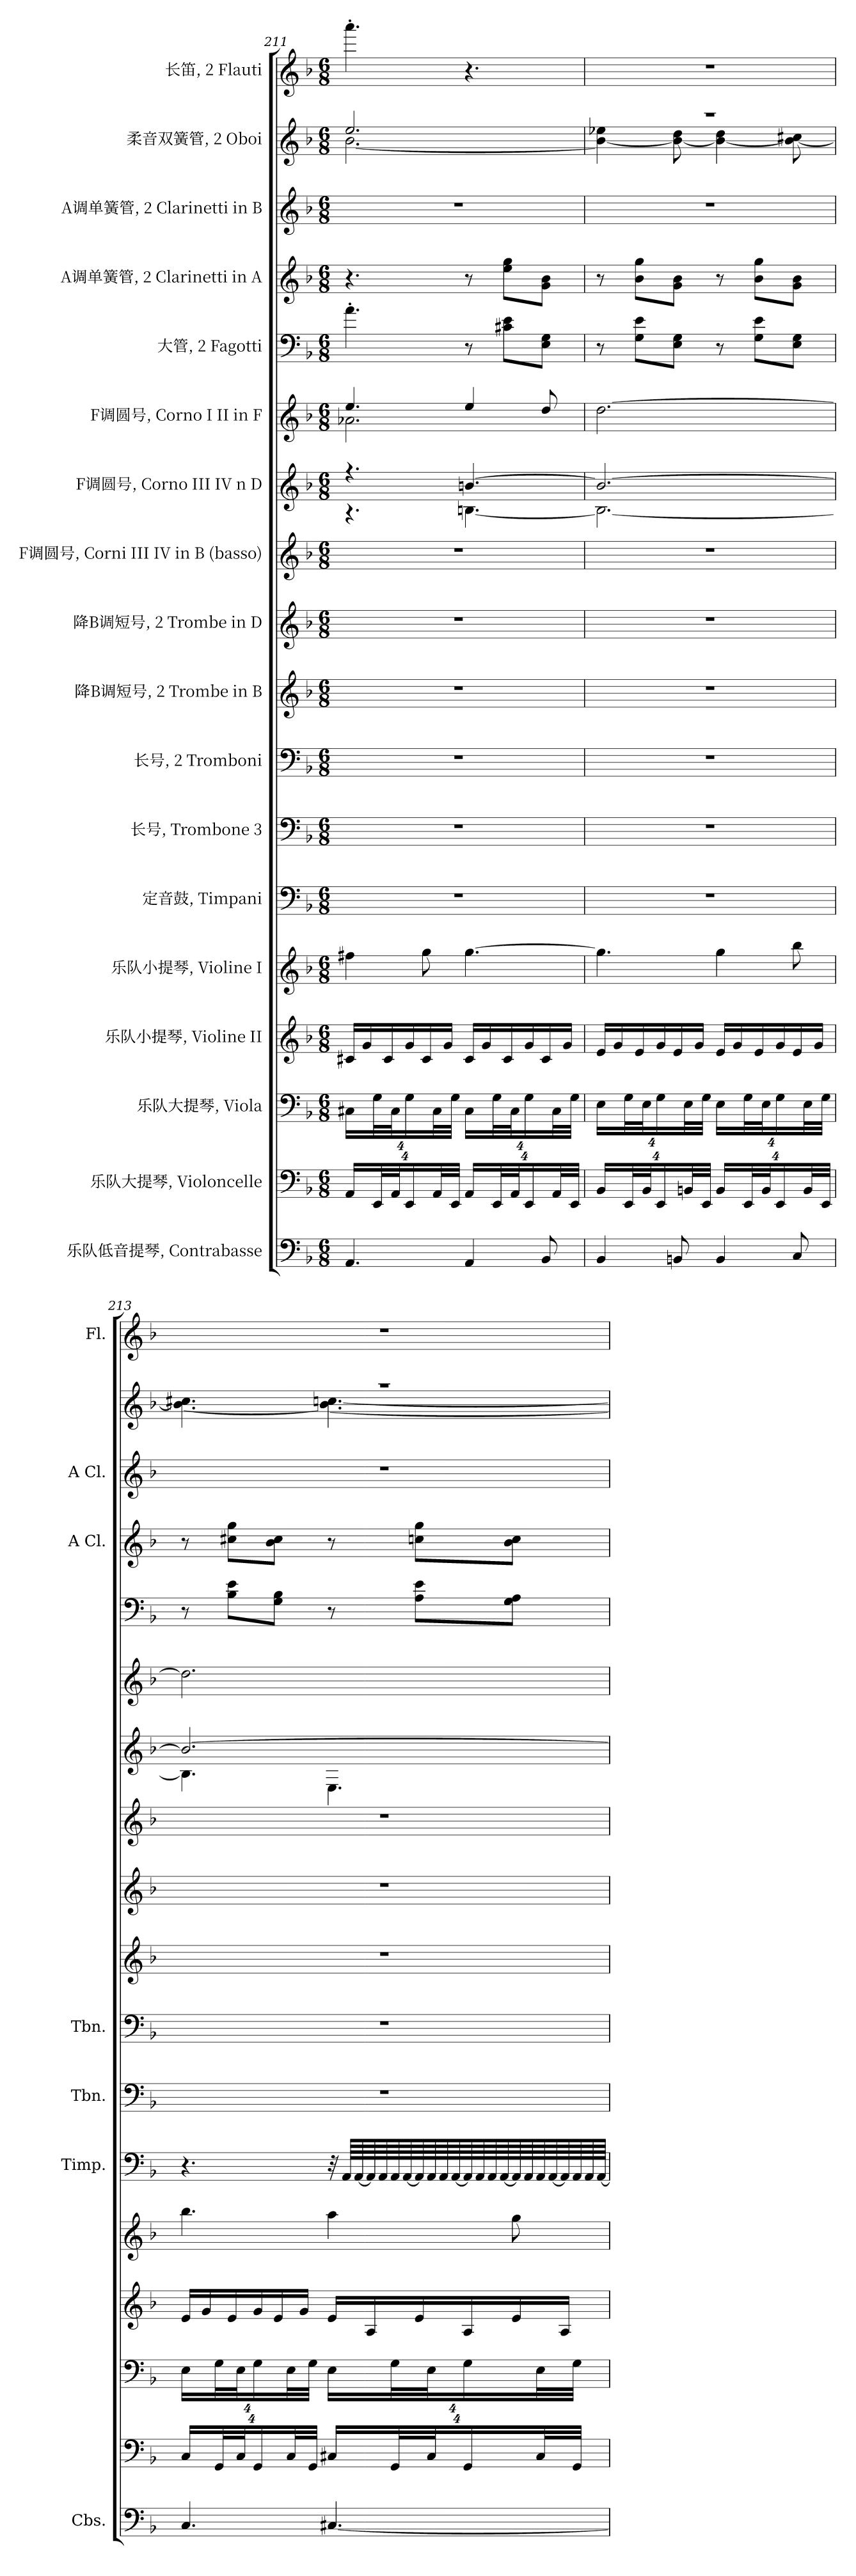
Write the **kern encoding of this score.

**kern	**kern	**kern	**kern	**kern	**kern	**kern	**kern	**kern	**kern	**kern	**kern	**kern	**kern	**kern	**kern	**kern	**kern
*part18	*part17	*part16	*part15	*part14	*part13	*part12	*part11	*part10	*part9	*part8	*part7	*part6	*part5	*part4	*part3	*part2	*part1
*staff18	*staff17	*staff16	*staff15	*staff14	*staff13	*staff12	*staff11	*staff10	*staff9	*staff8	*staff7	*staff6	*staff5	*staff4	*staff3	*staff2	*staff1
*I"乐队低音提琴, Contrabasse	*I"乐队大提琴, Violoncelle	*I"乐队大提琴, Viola	*I"乐队小提琴, Violine II	*I"乐队小提琴, Violine I	*I"定音鼓, Timpani	*I"长号, Trombone 3	*I"长号, 2 Tromboni	*I"降B调短号, 2 Trombe in B	*I"降B调短号, 2 Trombe in D	*I"F调圆号, Corni III IV in B (basso)	*I"F调圆号, Corno III IV n D	*I"F调圆号, Corno I II in F	*I"大管, 2 Fagotti	*I"A调单簧管, 2 Clarinetti in A	*I"A调单簧管, 2 Clarinetti in B	*I"柔音双簧管, 2 Oboi	*I"长笛, 2 Flauti
*I'Cbs.	*	*	*	*	*I'Timp.	*I'Tbn.	*I'Tbn.	*	*	*	*	*	*	*I'A Cl.	*I'A Cl.	*	*I'Fl.
*clefF4	*clefF4	*clefF4	*clefG2	*clefG2	*clefF4	*clefF4	*clefF4	*clefG2	*clefG2	*clefG2	*clefG2	*clefG2	*clefF4	*clefG2	*clefG2	*clefG2	*clefG2
*ITrd7c12	*	*	*	*	*	*	*	*ITrd1c2	*ITrd1c2	*ITrd4c7	*ITrd4c7	*ITrd4c7	*	*ITrd2c3	*ITrd2c3	*ITrd2c3	*
*k[b-]	*k[b-]	*k[b-]	*k[b-]	*k[b-]	*k[b-]	*k[b-]	*k[b-]	*k[b-e-a-]	*k[b-e-a-]	*k[b-e-]	*k[b-e-]	*k[b-e-]	*k[b-]	*k[f#c#]	*k[f#c#]	*k[f#c#]	*k[b-]
*M6/8	*M6/8	*M6/8	*M6/8	*M6/8	*M6/8	*M6/8	*M6/8	*M6/8	*M6/8	*M6/8	*M6/8	*M6/8	*M6/8	*M6/8	*M6/8	*M6/8	*M6/8
*MM91	*MM91	*MM91	*MM91	*MM91	*MM91	*MM91	*MM91	*MM91	*MM91	*MM91	*MM91	*MM91	*MM91	*MM91	*MM91	*MM91	*MM91
*	*Xbrackettup	*Xbrackettup	*	*	*	*	*	*	*	*	*	*	*	*	*	*	*
=211	=211	=211	=211	=211	=211	=211	=211	=211	=211	=211	=211	=211	=211	=211	=211	=211	=211
*	*	*	*	*	*	*	*	*	*	*	*^	*^	*	*	*	*^	*
4.AAA/	32%3AA/L	32%3C#X\L	16c#X/LL	4ff#X\	2.r	2.r	2.r	2.r	2.r	2.r	4.r	4.r	4.a/	2.d-X\	4.a'\	4.r	2.r	2.cc#/	[2.g\	4.aaa'\
.	.	.	16g/	.	.	.	.	.	.	.	.	.	.	.	.	.	.	.	.	.
.	64%3EE/L	64%3G\L	.	.	.	.	.	.	.	.	.	.	.	.	.	.	.	.	.	.
.	.	.	16c#/	.	.	.	.	.	.	.	.	.	.	.	.	.	.	.	.	.
.	64%3AA/J	64%3C#\J	.	.	.	.	.	.	.	.	.	.	.	.	.	.	.	.	.	.
.	32%3EE/	32%3G\	16g/	.	.	.	.	.	.	.	.	.	.	.	.	.	.	.	.	.
.	.	.	16c#/	8gg\	.	.	.	.	.	.	.	.	.	.	.	.	.	.	.	.
.	64%3AA/L	64%3C#\L	.	.	.	.	.	.	.	.	.	.	.	.	.	.	.	.	.	.
.	.	.	16g/JJ	.	.	.	.	.	.	.	.	.	.	.	.	.	.	.	.	.
.	64%3EE/JJ	64%3G\JJ	.	.	.	.	.	.	.	.	.	.	.	.	.	.	.	.	.	.
*	*	*	*	*	*	*	*	*	*	*	*	*	*	*	*	*	*	*	*	*MM93
4AAA/	32%3AA/L	32%3C#\L	16c#/LL	[4.gg\	.	.	.	.	.	.	[4.en/	[4.En\	4a/	.	8r	8r	.	.	.	4.r
.	.	.	16g/	.	.	.	.	.	.	.	.	.	.	.	.	.	.	.	.	.
.	64%3EE/L	64%3G\L	.	.	.	.	.	.	.	.	.	.	.	.	.	.	.	.	.	.
.	.	.	16c#/	.	.	.	.	.	.	.	.	.	.	.	8c#X\ 8e\L	8cc#\ 8ee\L	.	.	.	.
.	64%3AA/J	64%3C#\J	.	.	.	.	.	.	.	.	.	.	.	.	.	.	.	.	.	.
.	32%3EE/	32%3G\	16g/	.	.	.	.	.	.	.	.	.	.	.	.	.	.	.	.	.
8BBB-/	.	.	16c#/	.	.	.	.	.	.	.	.	.	8g/	.	8E\ 8G\J	8e\ 8g\J	.	.	.	.
.	64%3AA/L	64%3C#\L	.	.	.	.	.	.	.	.	.	.	.	.	.	.	.	.	.	.
.	.	.	16g/JJ	.	.	.	.	.	.	.	.	.	.	.	.	.	.	.	.	.
.	64%3EE/JJ	64%3G\JJ	.	.	.	.	.	.	.	.	.	.	.	.	.	.	.	.	.	.
*	*	*	*	*	*	*	*	*	*	*	*	*	*v	*v	*	*	*	*	*	*
=212	=212	=212	=212	=212	=212	=212	=212	=212	=212	=212	=212	=212	=212	=212	=212	=212	=212	=212	=212
*	*	*	*	*	*	*	*	*	*	*	*	*	*	*	*	*	*	*	*MM91
4BBB-/	32%3BB-/L	32%3E\L	16e/LL	4.gg\]	2.r	2.r	2.r	2.r	2.r	2.r	2.e/_	2.E\_	[2.g\	8r	8r	2.r	2.r	4g\_ 4ccn\	2.r
.	.	.	16g/	.	.	.	.	.	.	.	.	.	.	.	.	.	.	.	.
.	64%3EE/L	64%3G\L	.	.	.	.	.	.	.	.	.	.	.	.	.	.	.	.	.
.	.	.	16e/	.	.	.	.	.	.	.	.	.	.	8G\ 8e\L	8g\ 8ee\L	.	.	.	.
.	64%3BB-/J	64%3E\J	.	.	.	.	.	.	.	.	.	.	.	.	.	.	.	.	.
.	32%3EE/	32%3G\	16g/	.	.	.	.	.	.	.	.	.	.	.	.	.	.	.	.
8BBBn/	.	.	16e/	.	.	.	.	.	.	.	.	.	.	8E\ 8G\J	8e\ 8g\J	.	.	8g\_ 8b\	.
.	64%3BBn/L	64%3E\L	.	.	.	.	.	.	.	.	.	.	.	.	.	.	.	.	.
.	.	.	16g/JJ	.	.	.	.	.	.	.	.	.	.	.	.	.	.	.	.
.	64%3EE/JJ	64%3G\JJ	.	.	.	.	.	.	.	.	.	.	.	.	.	.	.	.	.
4BBB/	32%3BB/L	32%3E\L	16e/LL	4gg\	.	.	.	.	.	.	.	.	.	8r	8r	.	.	4g\_ 4b\	.
.	.	.	16g/	.	.	.	.	.	.	.	.	.	.	.	.	.	.	.	.
.	64%3EE/L	64%3G\L	.	.	.	.	.	.	.	.	.	.	.	.	.	.	.	.	.
.	.	.	16e/	.	.	.	.	.	.	.	.	.	.	8G\ 8e\L	8g\ 8ee\L	.	.	.	.
.	64%3BB/J	64%3E\J	.	.	.	.	.	.	.	.	.	.	.	.	.	.	.	.	.
.	32%3EE/	32%3G\	16g/	.	.	.	.	.	.	.	.	.	.	.	.	.	.	.	.
8CC/	.	.	16e/	8bb-\	.	.	.	.	.	.	.	.	.	8E\ 8G\J	8e\ 8g\J	.	.	8g\_ 8a#X\	.
.	64%3BB/L	64%3E\L	.	.	.	.	.	.	.	.	.	.	.	.	.	.	.	.	.
.	.	.	16g/JJ	.	.	.	.	.	.	.	.	.	.	.	.	.	.	.	.
.	64%3EE/JJ	64%3G\JJ	.	.	.	.	.	.	.	.	.	.	.	.	.	.	.	.	.
!!LO:PB:g=z
=213	=213	=213	=213	=213	=213	=213	=213	=213	=213	=213	=213	=213	=213	=213	=213	=213	=213	=213	=213
*	*	*	*	*	*	*	*	*	*	*	*	*	*	*	*	*	*	*	*MM91
4.CC/	32%3C/L	32%3E\L	16e/LL	4.bb-\	4.r	2.r	2.r	2.r	2.r	2.r	2.e/_	4.E\]	2.g\]	8r	8r	2.r	2.r	4.g\_ 4.a#X\	2.r
.	.	.	16g/	.	.	.	.	.	.	.	.	.	.	.	.	.	.	.	.
.	64%3GG/L	64%3G\L	.	.	.	.	.	.	.	.	.	.	.	.	.	.	.	.	.
.	.	.	16e/	.	.	.	.	.	.	.	.	.	.	8B-\ 8e\L	8a#X\ 8ee\L	.	.	.	.
.	64%3C/J	64%3E\J	.	.	.	.	.	.	.	.	.	.	.	.	.	.	.	.	.
.	32%3GG/	32%3G\	16g/	.	.	.	.	.	.	.	.	.	.	.	.	.	.	.	.
.	.	.	16e/	.	.	.	.	.	.	.	.	.	.	8G\ 8B-\J	8g\ 8a#\J	.	.	.	.
.	64%3C/L	64%3E\L	.	.	.	.	.	.	.	.	.	.	.	.	.	.	.	.	.
.	.	.	16g/JJ	.	.	.	.	.	.	.	.	.	.	.	.	.	.	.	.
.	64%3GG/JJ	64%3G\JJ	.	.	.	.	.	.	.	.	.	.	.	.	.	.	.	.	.
[4.CC#X/	32%3C#X/L	32%3E\L	16e/LL	4aa\	32r	.	.	.	.	.	.	4.AA\	.	8r	8r	.	.	4.g\_ [4.an\	.
.	.	.	.	.	64AA/LLLL	.	.	.	.	.	.	.	.	.	.	.	.	.	.
.	.	.	.	.	[64AA/	.	.	.	.	.	.	.	.	.	.	.	.	.	.
.	.	.	16A/	.	64AA/]	.	.	.	.	.	.	.	.	.	.	.	.	.	.
.	.	.	.	.	64AA/	.	.	.	.	.	.	.	.	.	.	.	.	.	.
.	64%3GG/L	64%3G\L	.	.	64AA/	.	.	.	.	.	.	.	.	.	.	.	.	.	.
.	.	.	.	.	[64AA/	.	.	.	.	.	.	.	.	.	.	.	.	.	.
.	.	.	16e/	.	64AA/]	.	.	.	.	.	.	.	.	8A\ 8e\L	8an\ 8ee\L	.	.	.	.
.	64%3C#/J	64%3E\J	.	.	64AA/	.	.	.	.	.	.	.	.	.	.	.	.	.	.
.	.	.	.	.	64AA/	.	.	.	.	.	.	.	.	.	.	.	.	.	.
.	.	.	.	.	[64AA/	.	.	.	.	.	.	.	.	.	.	.	.	.	.
.	32%3GG/	32%3G\	16A/	.	64AA/]	.	.	.	.	.	.	.	.	.	.	.	.	.	.
.	.	.	.	.	64AA/	.	.	.	.	.	.	.	.	.	.	.	.	.	.
.	.	.	.	.	64AA/	.	.	.	.	.	.	.	.	.	.	.	.	.	.
.	.	.	.	.	[64AA/	.	.	.	.	.	.	.	.	.	.	.	.	.	.
.	.	.	16e/	8gg\	64AA/]	.	.	.	.	.	.	.	.	8G\ 8A\J	8g\ 8a\J	.	.	.	.
.	.	.	.	.	64AA/	.	.	.	.	.	.	.	.	.	.	.	.	.	.
.	64%3C#/L	64%3E\L	.	.	64AA/	.	.	.	.	.	.	.	.	.	.	.	.	.	.
.	.	.	.	.	[64AA/	.	.	.	.	.	.	.	.	.	.	.	.	.	.
.	.	.	16A/JJ	.	64AA/]	.	.	.	.	.	.	.	.	.	.	.	.	.	.
.	64%3GG/JJ	64%3G\JJ	.	.	64AA/	.	.	.	.	.	.	.	.	.	.	.	.	.	.
.	.	.	.	.	64AA/	.	.	.	.	.	.	.	.	.	.	.	.	.	.
.	.	.	.	.	[64AA/JJJJ	.	.	.	.	.	.	.	.	.	.	.	.	.	.
*	*	*	*	*	*	*	*	*	*	*	*v	*v	*	*	*	*	*v	*v	*
=	=	=	=	=	=	=	=	=	=	=	=	=	=	=	=	=	=
*-	*-	*-	*-	*-	*-	*-	*-	*-	*-	*-	*-	*-	*-	*-	*-	*-	*-
